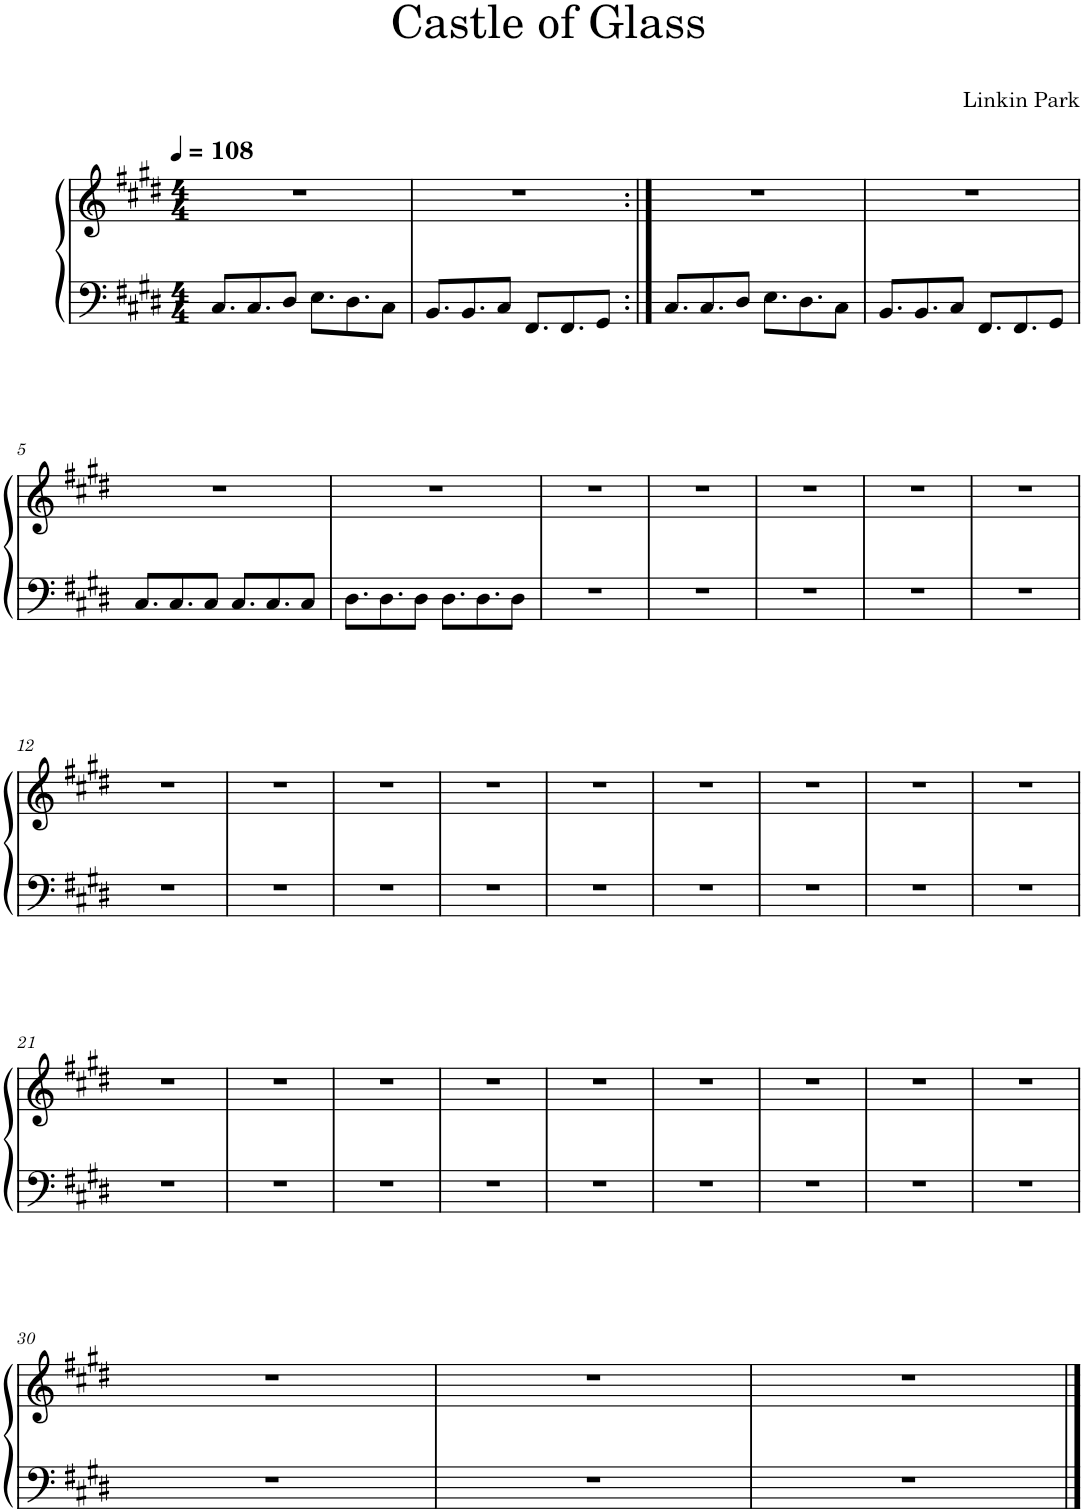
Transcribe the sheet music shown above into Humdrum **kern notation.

**kern	**kern
*part1	*part1
*staff2	*staff1
*I"Piano	*
*I'Pno.	*
*clefF4	*clefG2
*k[f#c#g#d#]	*k[f#c#g#d#]
*M4/4	*M4/4
*MM108	*MM108
=1	=1
8.C#/L	1r
8.C#/	.
8D#/J	.
8.E\L	.
8.D#\	.
8C#\J	.
=2	=2
8.BB/L	1r
8.BB/	.
8C#/J	.
8.FF#/L	.
8.FF#/	.
8GG#/J	.
=3:|!	=3:|!
8.C#/L	1r
8.C#/	.
8D#/J	.
8.E\L	.
8.D#\	.
8C#\J	.
=4	=4
8.BB/L	1r
8.BB/	.
8C#/J	.
8.FF#/L	.
8.FF#/	.
8GG#/J	.
!!LO:LB:g=z
=5	=5
8.C#/L	1r
8.C#/	.
8C#/J	.
8.C#/L	.
8.C#/	.
8C#/J	.
=6	=6
8.D#\L	1r
8.D#\	.
8D#\J	.
8.D#\L	.
8.D#\	.
8D#\J	.
=7	=7
1r	1r
=8	=8
1r	1r
=9	=9
1r	1r
=10	=10
1r	1r
=11	=11
1r	1r
!!LO:LB:g=z
=12	=12
1r	1r
=13	=13
1r	1r
=14	=14
1r	1r
=15	=15
1r	1r
=16	=16
1r	1r
=17	=17
1r	1r
=18	=18
1r	1r
=19	=19
1r	1r
=20	=20
1r	1r
!!LO:LB:g=z
=21	=21
1r	1r
=22	=22
1r	1r
=23	=23
1r	1r
=24	=24
1r	1r
=25	=25
1r	1r
=26	=26
1r	1r
=27	=27
1r	1r
=28	=28
1r	1r
=29	=29
1r	1r
!!LO:LB:g=z
=30	=30
1r	1r
=31	=31
1r	1r
=32	=32
1r	1r
==	==
*-	*-
